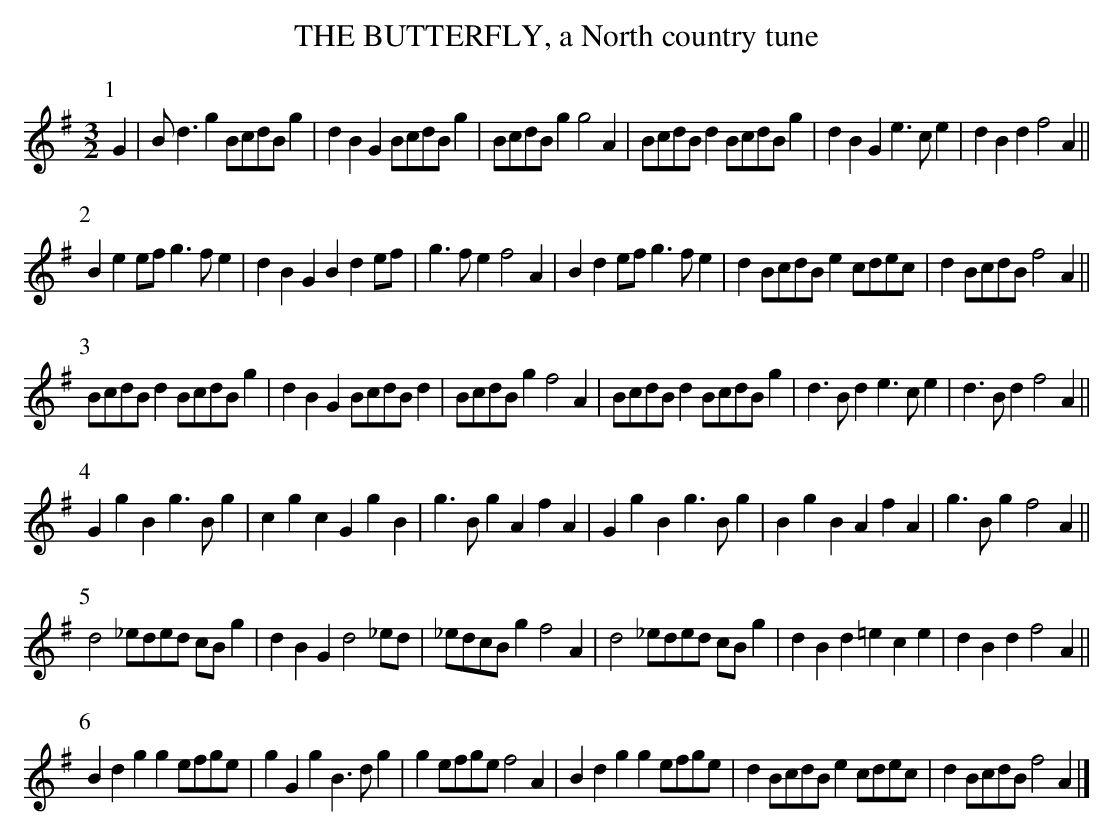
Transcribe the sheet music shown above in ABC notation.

X:1
T:THE BUTTERFLY, a North country tune
M:3/2
L:1/8
K:G
P:1
G2| B d3 g2 BcdB g2 | d2 B2 G2 BcdB g2 | BcdB  g2 g4 A2 |\
    BcdB d2 BcdB g2 | d2 B2 G2 e3 c e2 | d2 B2 d2 f4 A2 ||
P:2
    B2 e2 ef g3 f e2| d2 B2 G2 B2 d2 ef| g3 f e2 f4 A2 |\
    B2 d2 ef g3 f e2| d2 BcdB  e2 cdec | d2 BcdB f4 A2 ||
P:3
    BcdB d2 BcdB g2 | d2 B2 G2 BcdB d2 | BcdB g2 f4 A2 |\
    BcdB d2 BcdB g2 | d3 B  d2 e3 c e2 | d3 B d2 f4 A2 ||
P: 4
   G2 g2 B2 g3 B g2 | c2 g2 c2 G2 g2 B2| g3 B g2 A2 f2 A2 |\
   G2 g2 B2 g3 B g2 | B2 g2 B2 A2 f2 A2| g3 B g2 f4    A2 ||
P:5
   d4 _eded   cB g2 | d2 B2 G2 d4   _ed| _edcB g2 f4   A2 |\
   d4 _eded   cB g2 | d2 B2 d2 =e2 c2 e2|d2 B2 d2 f4   A2 ||
P:6
   B2 d2 g2 g2 efge | g2 G2 g2 B3 d g2 | g2 efge  f4   A2 |\
   B2 d2 g2 g2 efge | d2 BcdB  e2 cdec | d2 BcdB  f4   A2 |]
